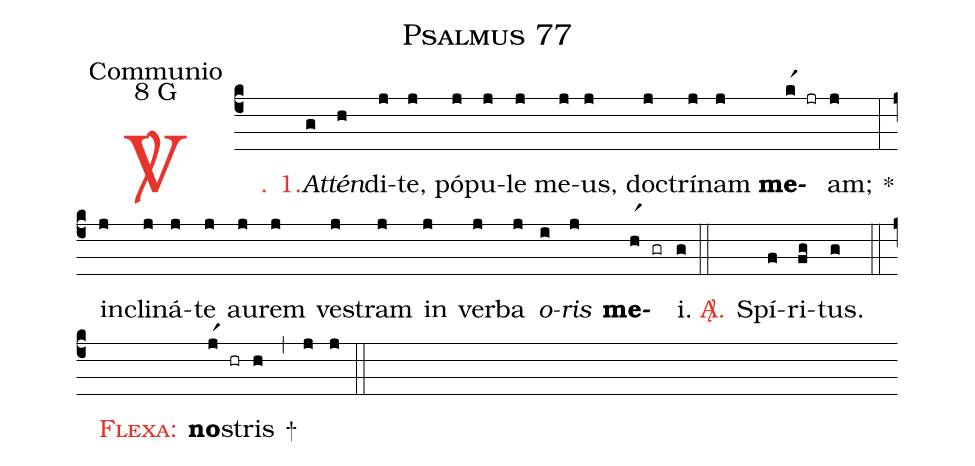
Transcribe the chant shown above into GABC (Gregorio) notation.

name: Psalmus 77;
office-part: Communio;
mode: 8;
mode-differentia: G;
%%
(c4)

<c><sp>V/</sp>. 1.</c>() <i>At</i>(g)<i>tén</i>(h)di(j)te,(j) pó(j)pu(j)le(j) me(j)us,(j) doc(j)trí(j)nam(j) <b>me</b>(kr1 jr)am;(j) *(:) in(j)cli(j)ná(j)te(j) au(j)rem(j) ve(j)stram(j) in(j) ver(j)ba(j) <i>o</i>(i)<i>ris</i>(j) <b>me</b>(hr1 gr)i.(g)

(::)

<c><sp>A/</sp>.</c>() Spí(f)ri(fg)tus.(g)

(::)

<c><sc>Flexa:</sc></c>() <b>no</b>(jr1 hr)stris(h) +(,) (j) (j)

(::)
